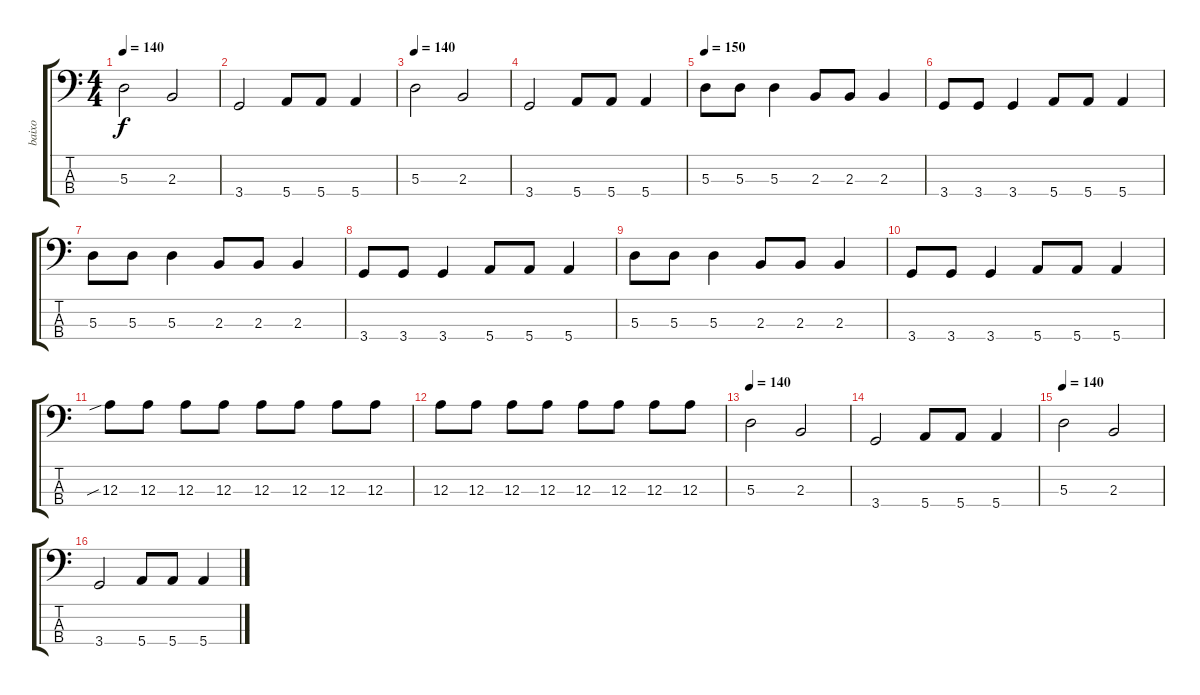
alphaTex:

\track ("baixo" "baixo") {instrument electricbassfinger}
\staff {score tabs}
\tuning (G2 D2 A1 E1) {hide}
\ts (4 4)
\tempo 140
\clef f4
\ks c
5.3.2{dy f} 2.3.2 |
3.4.2 5.4.8 5.4.8 5.4.4 |
\tempo 140
5.3.2 2.3.2 |
3.4.2 5.4.8 5.4.8 5.4.4 |
\tempo 150
5.3.8 5.3.8 5.3.4 2.3.8 2.3.8 2.3.4 |
3.4.8 3.4.8 3.4.4 5.4.8 5.4.8 5.4.4 |
5.3.8 5.3.8 5.3.4 2.3.8 2.3.8 2.3.4 |
3.4.8 3.4.8 3.4.4 5.4.8 5.4.8 5.4.4 |
5.3.8 5.3.8 5.3.4 2.3.8 2.3.8 2.3.4 |
3.4.8 3.4.8 3.4.4 5.4.8 5.4.8 5.4.4 |
12.3{sib}.8 12.3.8 12.3.8 12.3.8 12.3.8 12.3.8 12.3.8 12.3.8 |
12.3.8 12.3.8 12.3.8 12.3.8 12.3.8 12.3.8 12.3.8 12.3.8 |
\tempo 140
5.3.2 2.3.2 |
3.4.2 5.4.8 5.4.8 5.4.4 |
\tempo 140
5.3.2 2.3.2 |
3.4.2 5.4.8 5.4.8 5.4.4
